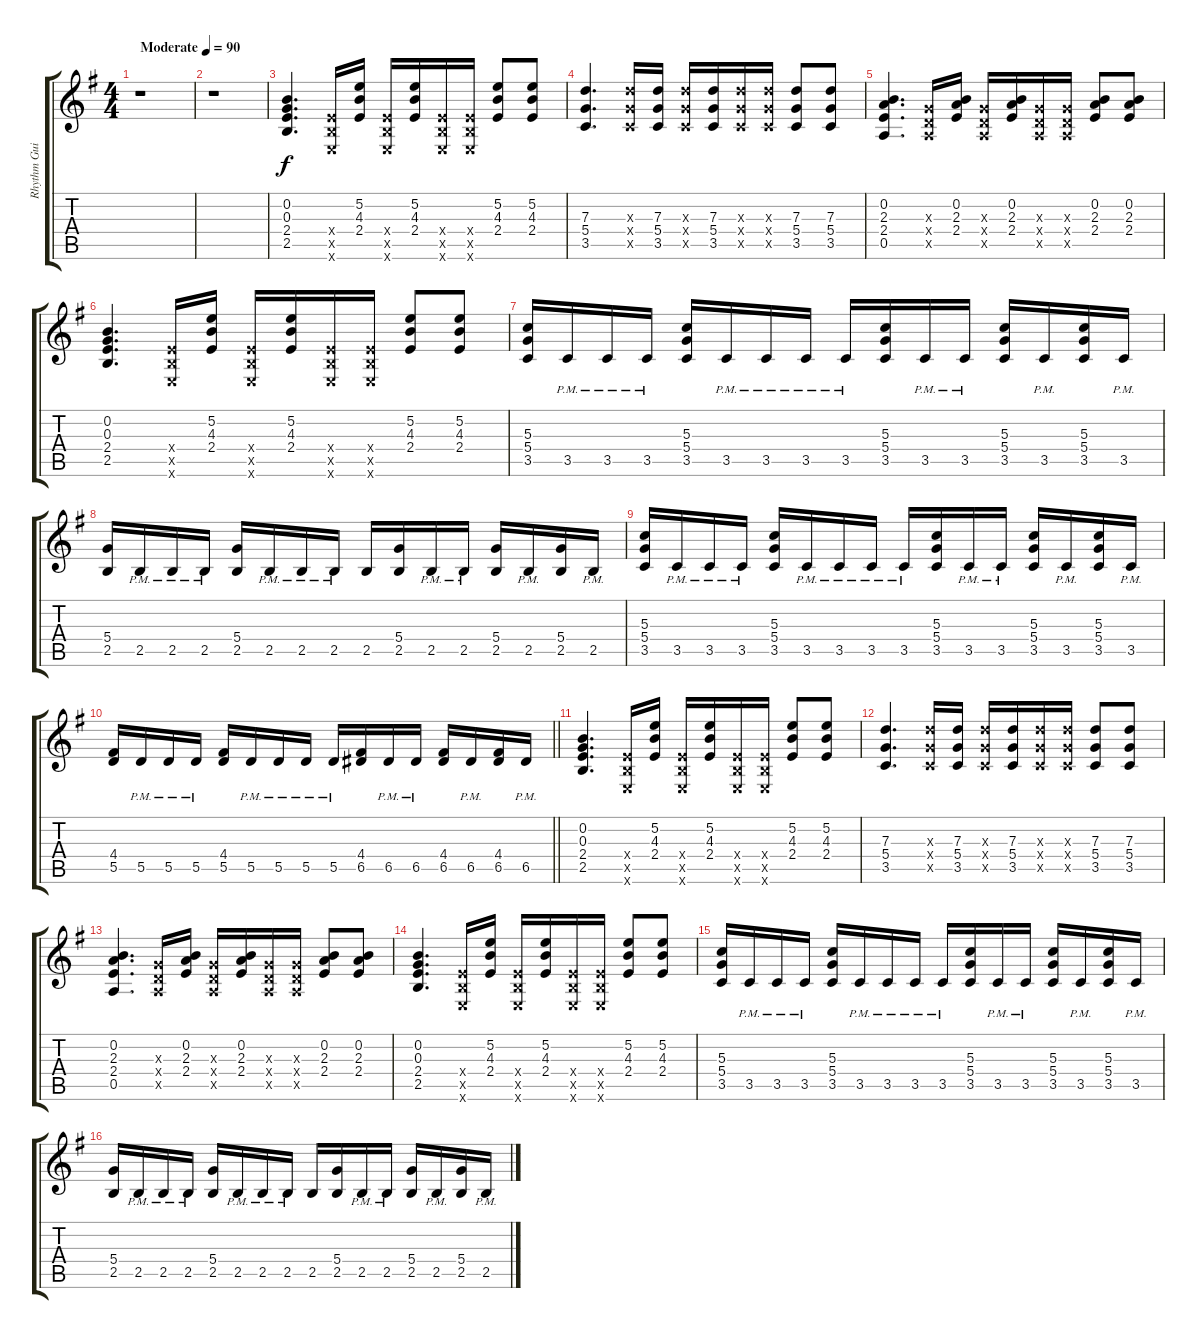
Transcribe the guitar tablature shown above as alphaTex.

\track ("Rhythm Guitar" "Rhythm Gui") {instrument overdrivenguitar}
\staff {score tabs}
\tuning (E4 B3 G3 D3 A2 E2) {hide}
\ts (4 4)
\tempo (90 "Moderate")
\clef g2
\ks eminor
r.1{dy f instrument overdrivenguitar} |
r.1 |
(0.2 0.3 2.4 2.5).4{d} (2.4{x} 2.5{x} 0.6{x}).16 (5.2 4.3 2.4).16 (2.4{x} 2.5{x} 0.6{x}).16 (5.2 4.3 2.4).16 (2.4{x} 2.5{x} 0.6{x}).16 (2.4{x} 2.5{x} 0.6{x}).16 (5.2 4.3 2.4).8 (5.2 4.3 2.4).8 |
(7.3 5.4 3.5).4{d} (7.3{x} 5.4{x} 3.5{x}).16 (7.3 5.4 3.5).16 (7.3{x} 5.4{x} 3.5{x}).16 (7.3 5.4 3.5).16 (7.3{x} 5.4{x} 3.5{x}).16 (7.3{x} 5.4{x} 3.5{x}).16 (7.3 5.4 3.5).8 (7.3 5.4 3.5).8 |
(0.2 2.3 2.4 0.5).4{d} (0.3{x} 0.4{x} 0.5{x}).16 (0.2 2.3 2.4).16 (0.3{x} 0.4{x} 0.5{x}).16 (0.2 2.3 2.4).16 (0.3{x} 0.4{x} 0.5{x}).16 (0.3{x} 0.4{x} 0.5{x}).16 (0.2 2.3 2.4).8 (0.2 2.3 2.4).8 |
(0.2 0.3 2.4 2.5).4{d} (2.4{x} 2.5{x} 0.6{x}).16 (5.2 4.3 2.4).16 (2.4{x} 2.5{x} 0.6{x}).16 (5.2 4.3 2.4).16 (2.4{x} 2.5{x} 0.6{x}).16 (2.4{x} 2.5{x} 0.6{x}).16 (5.2 4.3 2.4).8 (5.2 4.3 2.4).8 |
(5.3 5.4 3.5).16 3.5{pm}.16 3.5{pm}.16 3.5{pm}.16 (5.3 5.4 3.5).16 3.5{pm}.16 3.5{pm}.16 3.5{pm}.16 3.5{pm}.16 (5.3 5.4 3.5).16 3.5{pm}.16 3.5{pm}.16 (5.3 5.4 3.5).16 3.5{pm}.16 (5.3 5.4 3.5).16 3.5{pm}.16 |
(5.4 2.5).16 2.5{pm}.16 2.5{pm}.16 2.5{pm}.16 (5.4 2.5).16 2.5{pm}.16 2.5{pm}.16 2.5{pm}.16 2.5.16 (5.4 2.5).16 2.5{pm}.16 2.5{pm}.16 (5.4 2.5).16 2.5{pm}.16 (5.4 2.5).16 2.5{pm}.16 |
(5.3 5.4 3.5).16 3.5{pm}.16 3.5{pm}.16 3.5{pm}.16 (5.3 5.4 3.5).16 3.5{pm}.16 3.5{pm}.16 3.5{pm}.16 3.5{pm}.16 (5.3 5.4 3.5).16 3.5{pm}.16 3.5{pm}.16 (5.3 5.4 3.5).16 3.5{pm}.16 (5.3 5.4 3.5).16 3.5{pm}.16 |
\barLineRight lightlight
(4.4 5.5).16 5.5{pm}.16 5.5{pm}.16 5.5{pm}.16 (4.4 5.5).16 5.5{pm}.16 5.5{pm}.16 5.5{pm}.16 5.5{pm}.16 (4.4 6.5).16 6.5{pm}.16 6.5{pm}.16 (4.4 6.5).16 6.5{pm}.16 (4.4 6.5).16 6.5{pm}.16 |
(0.2 0.3 2.4 2.5).4{d} (2.4{x} 2.5{x} 0.6{x}).16 (5.2 4.3 2.4).16 (2.4{x} 2.5{x} 0.6{x}).16 (5.2 4.3 2.4).16 (2.4{x} 2.5{x} 0.6{x}).16 (2.4{x} 2.5{x} 0.6{x}).16 (5.2 4.3 2.4).8 (5.2 4.3 2.4).8 |
(7.3 5.4 3.5).4{d} (7.3{x} 5.4{x} 3.5{x}).16 (7.3 5.4 3.5).16 (7.3{x} 5.4{x} 3.5{x}).16 (7.3 5.4 3.5).16 (7.3{x} 5.4{x} 3.5{x}).16 (7.3{x} 5.4{x} 3.5{x}).16 (7.3 5.4 3.5).8 (7.3 5.4 3.5).8 |
(0.2 2.3 2.4 0.5).4{d} (0.3{x} 0.4{x} 0.5{x}).16 (0.2 2.3 2.4).16 (0.3{x} 0.4{x} 0.5{x}).16 (0.2 2.3 2.4).16 (0.3{x} 0.4{x} 0.5{x}).16 (0.3{x} 0.4{x} 0.5{x}).16 (0.2 2.3 2.4).8 (0.2 2.3 2.4).8 |
(0.2 0.3 2.4 2.5).4{d} (2.4{x} 2.5{x} 0.6{x}).16 (5.2 4.3 2.4).16 (2.4{x} 2.5{x} 0.6{x}).16 (5.2 4.3 2.4).16 (2.4{x} 2.5{x} 0.6{x}).16 (2.4{x} 2.5{x} 0.6{x}).16 (5.2 4.3 2.4).8 (5.2 4.3 2.4).8 |
(5.3 5.4 3.5).16 3.5{pm}.16 3.5{pm}.16 3.5{pm}.16 (5.3 5.4 3.5).16 3.5{pm}.16 3.5{pm}.16 3.5{pm}.16 3.5{pm}.16 (5.3 5.4 3.5).16 3.5{pm}.16 3.5{pm}.16 (5.3 5.4 3.5).16 3.5{pm}.16 (5.3 5.4 3.5).16 3.5{pm}.16 |
(5.4 2.5).16 2.5{pm}.16 2.5{pm}.16 2.5{pm}.16 (5.4 2.5).16 2.5{pm}.16 2.5{pm}.16 2.5{pm}.16 2.5.16 (5.4 2.5).16 2.5{pm}.16 2.5{pm}.16 (5.4 2.5).16 2.5{pm}.16 (5.4 2.5).16 2.5{pm}.16
